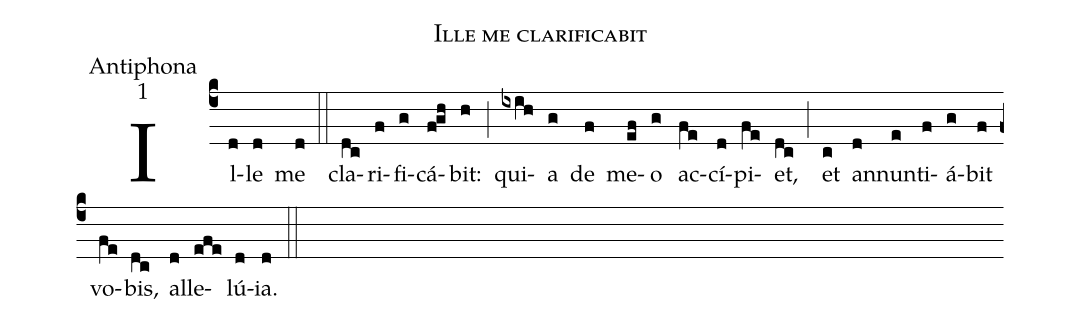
name:Ille me clarificabit;
office-part:Antiphona;
mode:1;
%%
(c4) Il(d)le(d) me(d) (::)
cla(dc)ri(f)fi(g)cá(f!gh)bit:(h) (;) qui(ixih)a(g) de(f) me(ef)o(g) ac(fe)cí(d)pi(fe)et,(dc) (;) et(c) an(d)nun(e)ti(f)á(g)bit(f) vo(fe)bis,(dc) al(d)le(efe)lú(d)ia.(d) (::)
